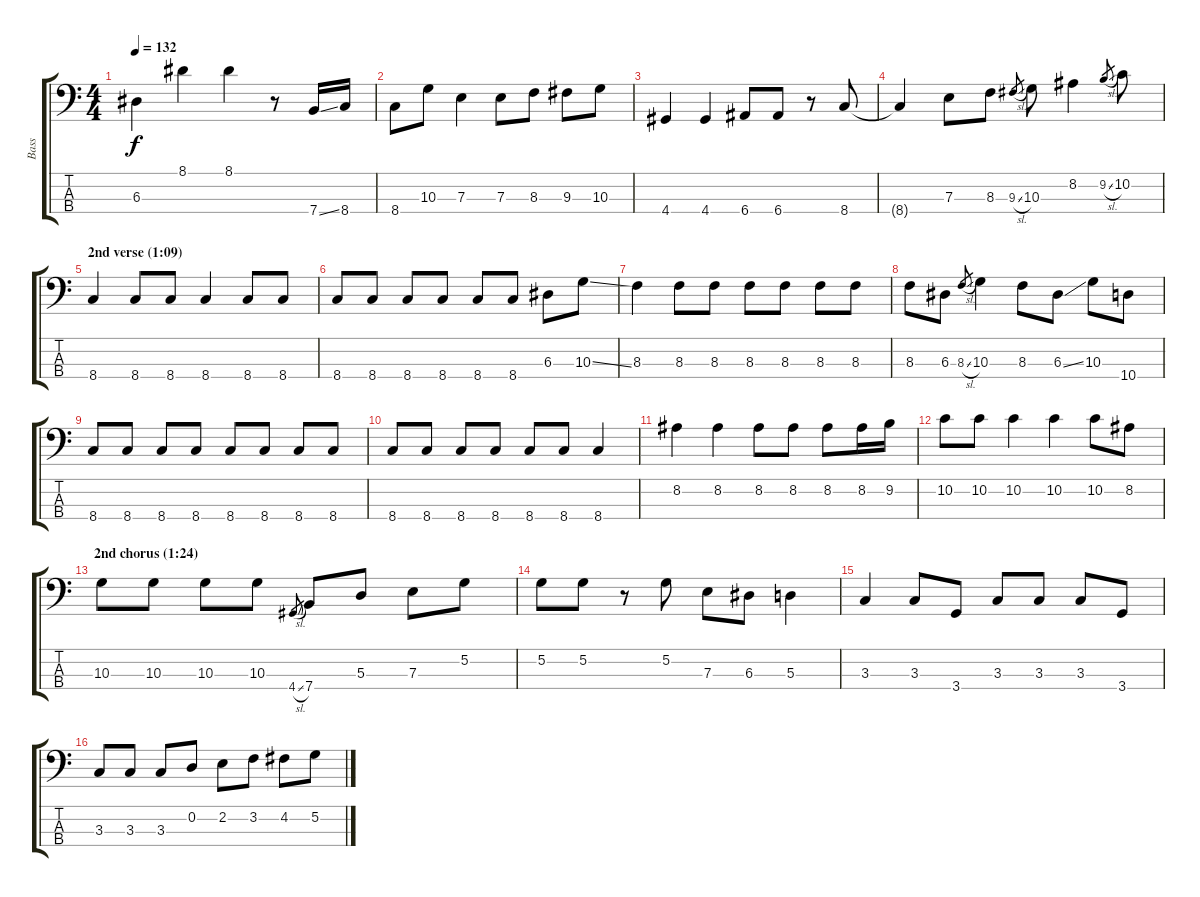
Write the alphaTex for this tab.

\track ("Bass" "Bass") {instrument electricbassfinger}
\staff {score tabs}
\tuning (G2 D2 A1 E1) {hide}
\ts (4 4)
\tempo 132
\clef f4
\ks c
6.3.4{dy f} 8.1.4 8.1.4 r.8 7.4{ss}.16 8.4.16 |
8.4.8 10.3.8 7.3.4 7.3.8 8.3.8 9.3.8 10.3.8 |
4.4.4 4.4.4 6.4.8 6.4.8 r.8 8.4.8 |
8.4{t}.4 7.3.8 8.3.8 9.3{sl}.8{gr} 10.3.8 8.2.4 9.2{sl}.8{gr} 10.2.8 |
\section ("" "2nd verse (1:09)")
8.4.4 8.4.8 8.4.8 8.4.4 8.4.8 8.4.8 |
8.4.8 8.4.8 8.4.8 8.4.8 8.4.8 8.4.8 6.3.8 10.3{ss}.8 |
8.3.4 8.3.8 8.3.8 8.3.8 8.3.8 8.3.8 8.3.8 |
8.3.8 6.3.8 8.3{sl}.8{gr} 10.3.4 8.3.8 6.3{ss}.8 10.3.8 10.4.8 |
8.4.8 8.4.8 8.4.8 8.4.8 8.4.8 8.4.8 8.4.8 8.4.8 |
8.4.8 8.4.8 8.4.8 8.4.8 8.4.8 8.4.8 8.4.4 |
8.2.4 8.2.4 8.2.8 8.2.8 8.2.8 8.2.16 9.2.16 |
10.2.8 10.2.8 10.2.4 10.2.4 10.2.8 8.2.8 |
\section ("" "2nd chorus (1:24)")
10.3.8 10.3.8 10.3.8 10.3.8 4.4{sl}.8{gr} 7.4.8 5.3.8 7.3.8 5.2.8 |
5.2.8 5.2.8 r.8 5.2.8 7.3.8 6.3.8 5.3.4 |
3.3.4 3.3.8 3.4.8 3.3.8 3.3.8 3.3.8 3.4.8 |
3.3.8 3.3.8 3.3.8 0.2.8 2.2.8 3.2.8 4.2.8 5.2.8
